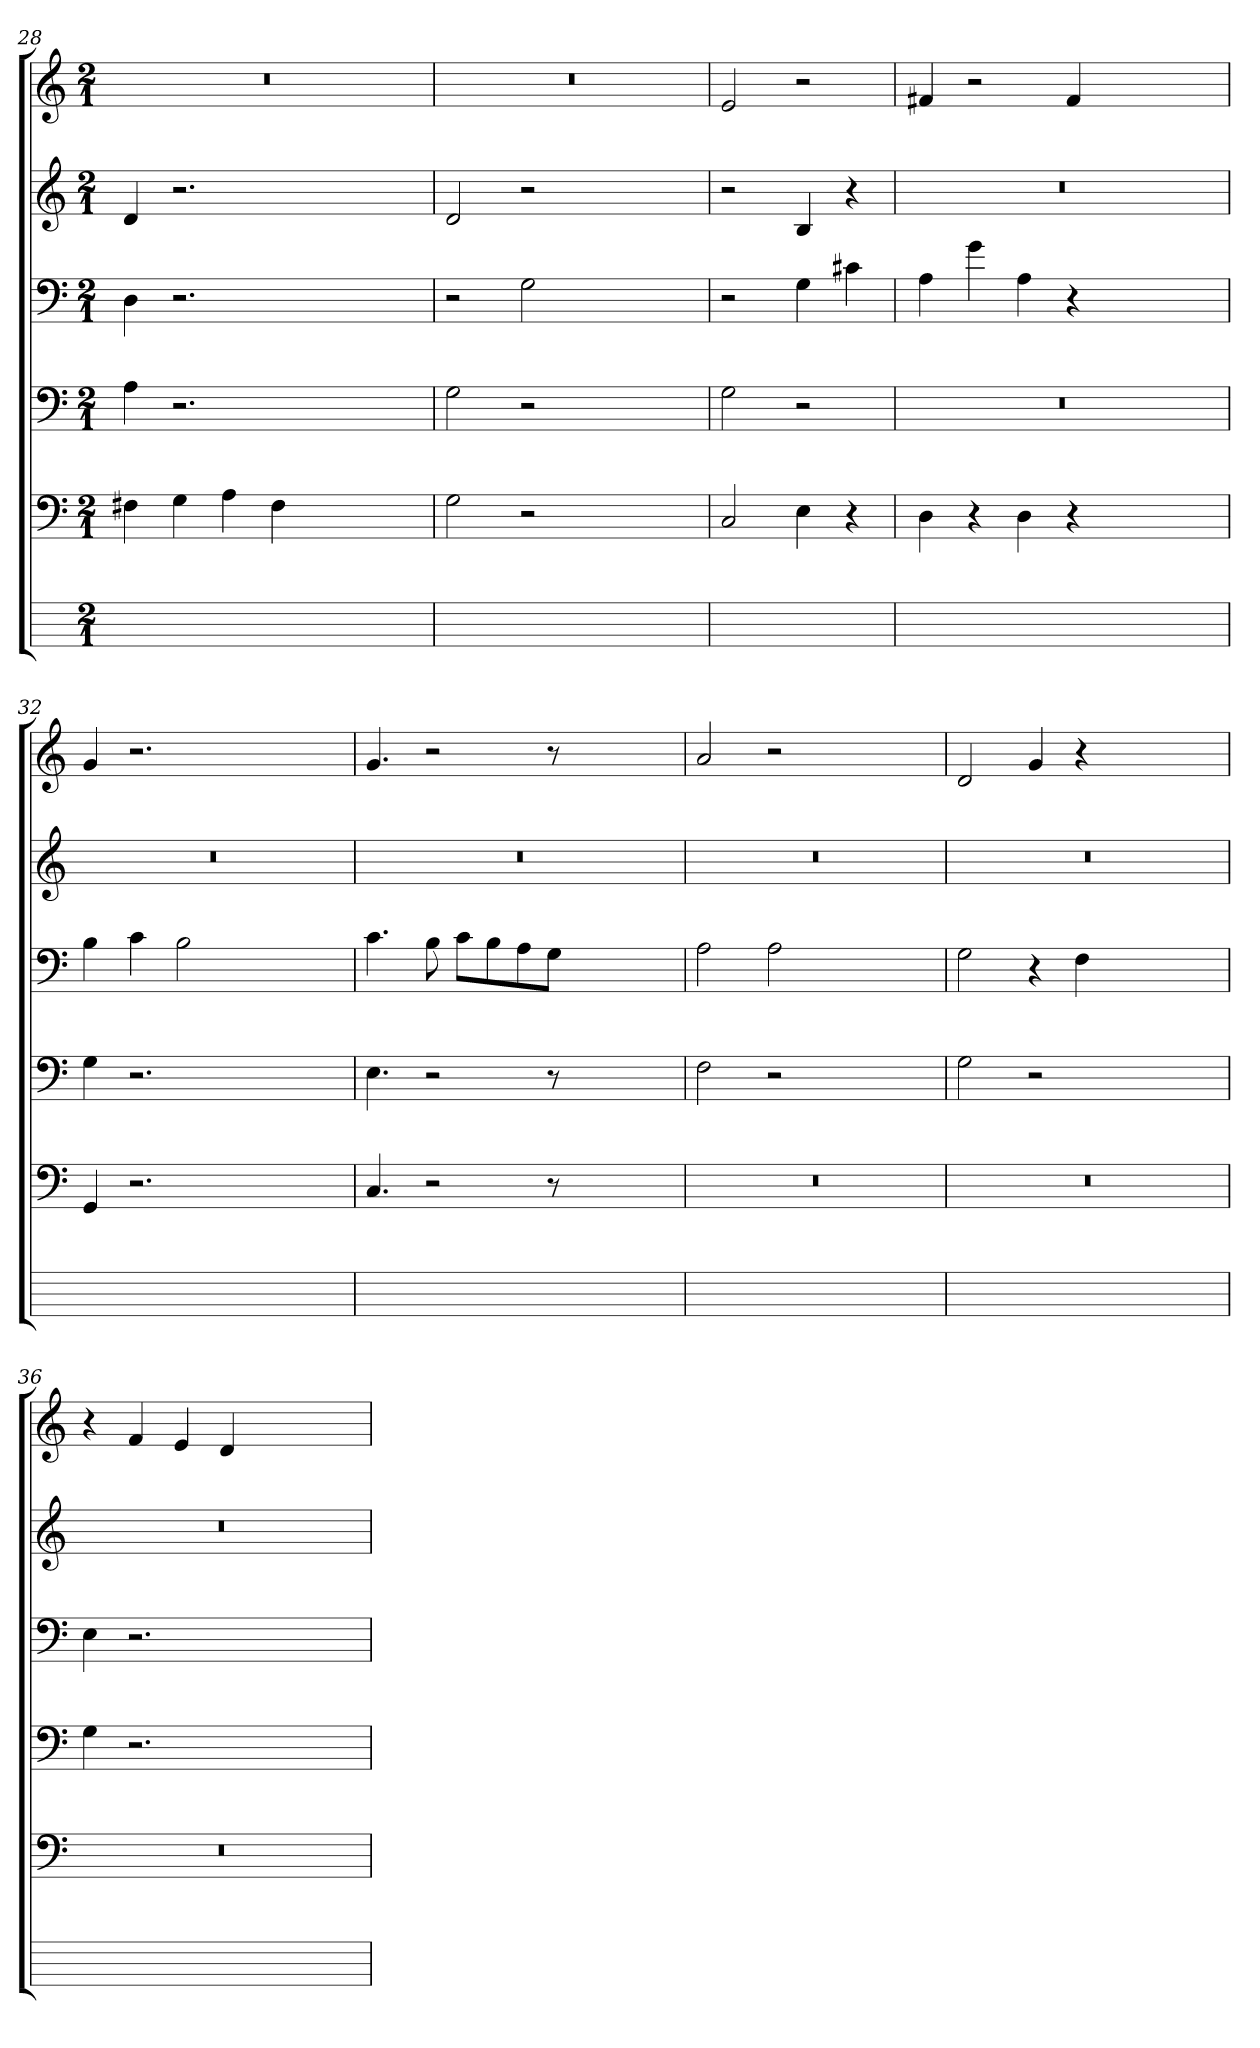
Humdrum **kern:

**kern	**kern	**kern	**kern	**kern	**kern
*part6	*part5	*part4	*part3	*part2	*part1
*staff6	*staff5	*staff4	*staff3	*staff2	*staff1
*	*clefF4	*clefF4	*clefF4	*clefG2	*clefG2
*	*k[]	*k[]	*k[]	*k[]	*k[]
*	*C:	*C:	*C:	*C:	*C:
*M2/1	*M2/1	*M2/1	*M2/1	*M2/1	*M2/1
=28	=28	=28	=28	=28	=28
0ryy	4F#X	4Ai	4Di	4di	0r
.	4Gj	2.r	2.r	2.r	.
.	4Aj	.	.	.	.
.	4F#j	.	.	.	.
.	1ryy	1ryy	1ryy	1ryy	.
=29	=29	=29	=29	=29	=29
0ryy	2G	2G	2r	2di	0r
.	2r	2r	2G	2r	.
.	1ryy	1ryy	1ryy	1ryy	.
=30	=30	=30	=30	=30	=30
1ryy	2C	2Gi	2r	2r	2e
.	4E	2r	4G	4BZ	2r
.	4r	.	4c#Xj	4r	.
=31	=31	=31	=31	=31	=31
0ryy	4D	0r	4A	0r	4f#XV
.	4r	.	4gj	.	2r
.	4Di	.	4Ai	.	.
.	4r	.	4r	.	4f#j
.	1ryy	.	1ryy	.	1ryy
=32	=32	=32	=32	=32	=32
0ryy	4GG	4Gi	4B	0r	4g
.	2.r	2.r	4cj	.	2.r
.	.	.	2Bi	.	.
.	1ryy	1ryy	1ryy	.	1ryy
=33	=33	=33	=33	=33	=33
0ryy	4.C	4.E	4.c	0r	4.g
.	2r	2r	8Bj	.	2r
.	.	.	8cjL	.	.
.	.	.	8Bj	.	.
.	.	.	8AZ	.	.
.	8r	8r	8GjJ	.	8r
.	1ryy	1ryy	1ryy	.	1ryy
=34	=34	=34	=34	=34	=34
0ryy	0r	2F	2A	0r	2a
.	.	2r	2Ai	.	2r
.	.	1ryy	1ryy	.	1ryy
=35	=35	=35	=35	=35	=35
0ryy	0r	2G	2G	0r	2d
.	.	2r	4r	.	4g
.	.	.	4F	.	4r
.	.	1ryy	1ryy	.	1ryy
=36	=36	=36	=36	=36	=36
0ryy	0r	4G	4E	0r	4r
.	.	2.r	2.r	.	4f
.	.	.	.	.	4e
.	.	.	.	.	4d
.	.	1ryy	1ryy	.	1ryy
=	=	=	=	=	=
*-	*-	*-	*-	*-	*-
